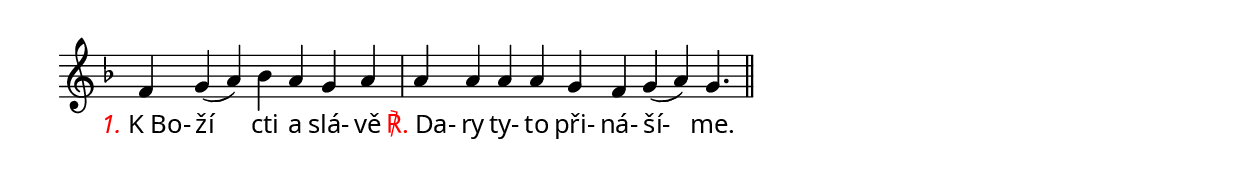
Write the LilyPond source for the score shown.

\version "2.11.57"
\include "deutsch.ly"

\paper {
  indent = #0
  #(define fonts
    (make-pango-font-tree "Junicode"
                          "Nimbus Sans"
                          "Luxi Mono"
                          (/ staff-height pt 20)))
}

\layout {
  line-width = #180
  \context {
    \Score
    \omit BarNumber
    \omit TimeSignature
  }
}

\score {
  <<
  \new Staff {
    \new Voice = "one" { \relative c' {
  \key f \major
  \cadenzaOn
  f4 g ( a) b a g a \bar "|" a a a a g f g ( a ) g4. \bar "||"
}
}
}
    \new Lyrics \lyricsto "one" {
\markup{{\with-color #red \italic 1.} K Bo-} ží cti a slá- vě \markup{{\with-color #red ℟.}Da-} ry ty- to při- ná- ší- me.
  }
  >>
}
\header {
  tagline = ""
}
